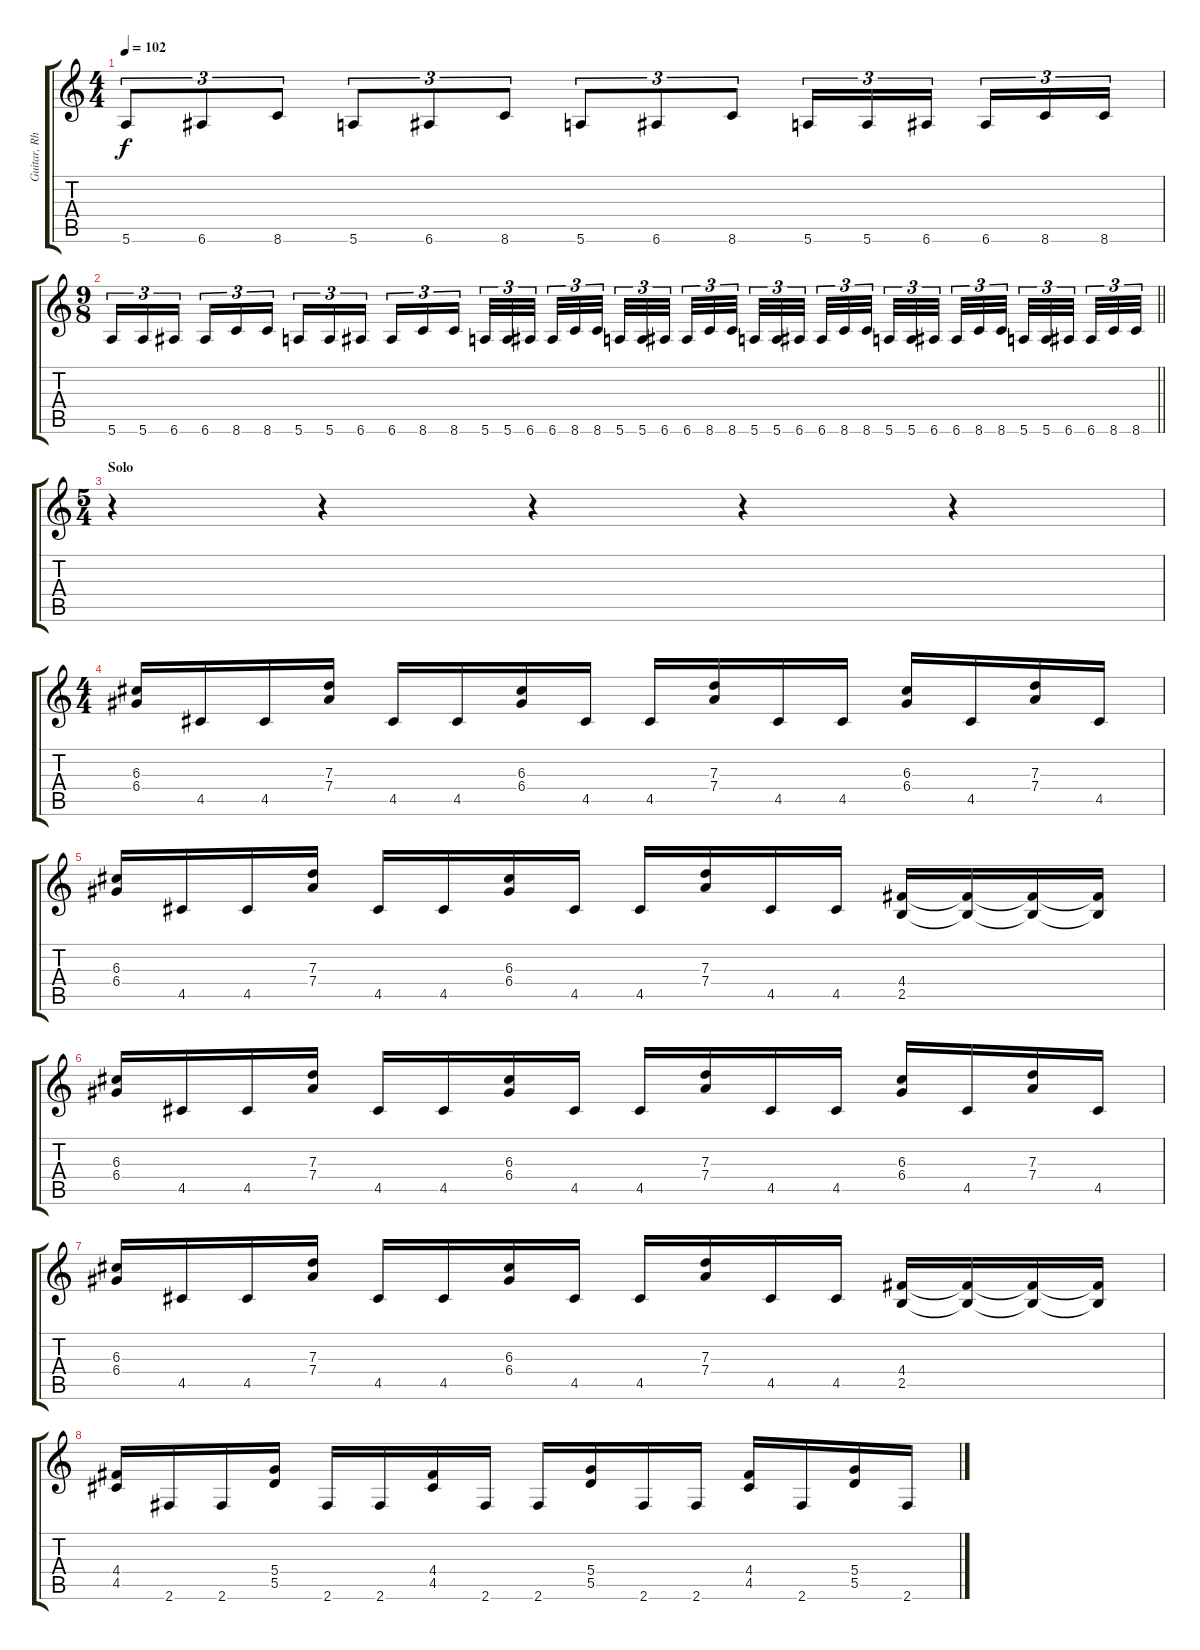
\track ("Guitar, Rhythm 2" "Guitar, Rh") {instrument acousticguitarsteel}
\staff {score tabs}
\tuning (E4 B3 G3 D3 A2 E2) {hide}
\ts (4 4)
\tempo 102
\clef g2
\ks c
5.6.8{tu (3 2) dy f} 6.6.8{tu (3 2)} 8.6.8{tu (3 2)} 5.6.8{tu (3 2)} 6.6.8{tu (3 2)} 8.6.8{tu (3 2)} 5.6.8{tu (3 2)} 6.6.8{tu (3 2)} 8.6.8{tu (3 2)} 5.6.16{tu (3 2)} 5.6.16{tu (3 2)} 6.6.16{tu (3 2) beam splitsecondary} 6.6.16{tu (3 2)} 8.6.16{tu (3 2)} 8.6.16{tu (3 2)} |
\ts (9 8)
\barLineRight lightlight
5.6.16{tu (3 2)} 5.6.16{tu (3 2)} 6.6.16{tu (3 2) beam splitsecondary} 6.6.16{tu (3 2)} 8.6.16{tu (3 2)} 8.6.16{tu (3 2) beam splitsecondary} 5.6.16{tu (3 2)} 5.6.16{tu (3 2)} 6.6.16{tu (3 2)} 6.6.16{tu (3 2)} 8.6.16{tu (3 2)} 8.6.16{tu (3 2) beam splitsecondary} 5.6.32{tu (3 2)} 5.6.32{tu (3 2)} 6.6.32{tu (3 2) beam splitsecondary} 6.6.32{tu (3 2)} 8.6.32{tu (3 2)} 8.6.32{tu (3 2) beam splitsecondary} 5.6.32{tu (3 2)} 5.6.32{tu (3 2)} 6.6.32{tu (3 2) beam splitsecondary} 6.6.32{tu (3 2)} 8.6.32{tu (3 2)} 8.6.32{tu (3 2)} 5.6.32{tu (3 2)} 5.6.32{tu (3 2)} 6.6.32{tu (3 2) beam splitsecondary} 6.6.32{tu (3 2)} 8.6.32{tu (3 2)} 8.6.32{tu (3 2) beam splitsecondary} 5.6.32{tu (3 2)} 5.6.32{tu (3 2)} 6.6.32{tu (3 2) beam splitsecondary} 6.6.32{tu (3 2)} 8.6.32{tu (3 2)} 8.6.32{tu (3 2) beam splitsecondary} 5.6.32{tu (3 2)} 5.6.32{tu (3 2)} 6.6.32{tu (3 2) beam splitsecondary} 6.6.32{tu (3 2)} 8.6.32{tu (3 2)} 8.6.32{tu (3 2)} |
\ts (5 4)
\section ("" "Solo")
r.4 r.4 r.4 r.4 r.4 |
\ts (4 4)
(6.3 6.4).16 4.5.16 4.5.16 (7.3 7.4).16 4.5.16 4.5.16 (6.3 6.4).16 4.5.16 4.5.16 (7.3 7.4).16 4.5.16 4.5.16 (6.3 6.4).16 4.5.16 (7.3 7.4).16 4.5.16 |
(6.3 6.4).16 4.5.16 4.5.16 (7.3 7.4).16 4.5.16 4.5.16 (6.3 6.4).16 4.5.16 4.5.16 (7.3 7.4).16 4.5.16 4.5.16 (4.4 2.5).16 (4.4{t} 2.5{t}).16 (4.4{t} 2.5{t}).16 (4.4{t} 2.5{t}).16 |
(6.3 6.4).16 4.5.16 4.5.16 (7.3 7.4).16 4.5.16 4.5.16 (6.3 6.4).16 4.5.16 4.5.16 (7.3 7.4).16 4.5.16 4.5.16 (6.3 6.4).16 4.5.16 (7.3 7.4).16 4.5.16 |
(6.3 6.4).16 4.5.16 4.5.16 (7.3 7.4).16 4.5.16 4.5.16 (6.3 6.4).16 4.5.16 4.5.16 (7.3 7.4).16 4.5.16 4.5.16 (4.4 2.5).16 (4.4{t} 2.5{t}).16 (4.4{t} 2.5{t}).16 (4.4{t} 2.5{t}).16 |
(4.4 4.5).16 2.6.16 2.6.16 (5.4 5.5).16 2.6.16 2.6.16 (4.4 4.5).16 2.6.16 2.6.16 (5.4 5.5).16 2.6.16 2.6.16 (4.4 4.5).16 2.6.16 (5.4 5.5).16 2.6.16
